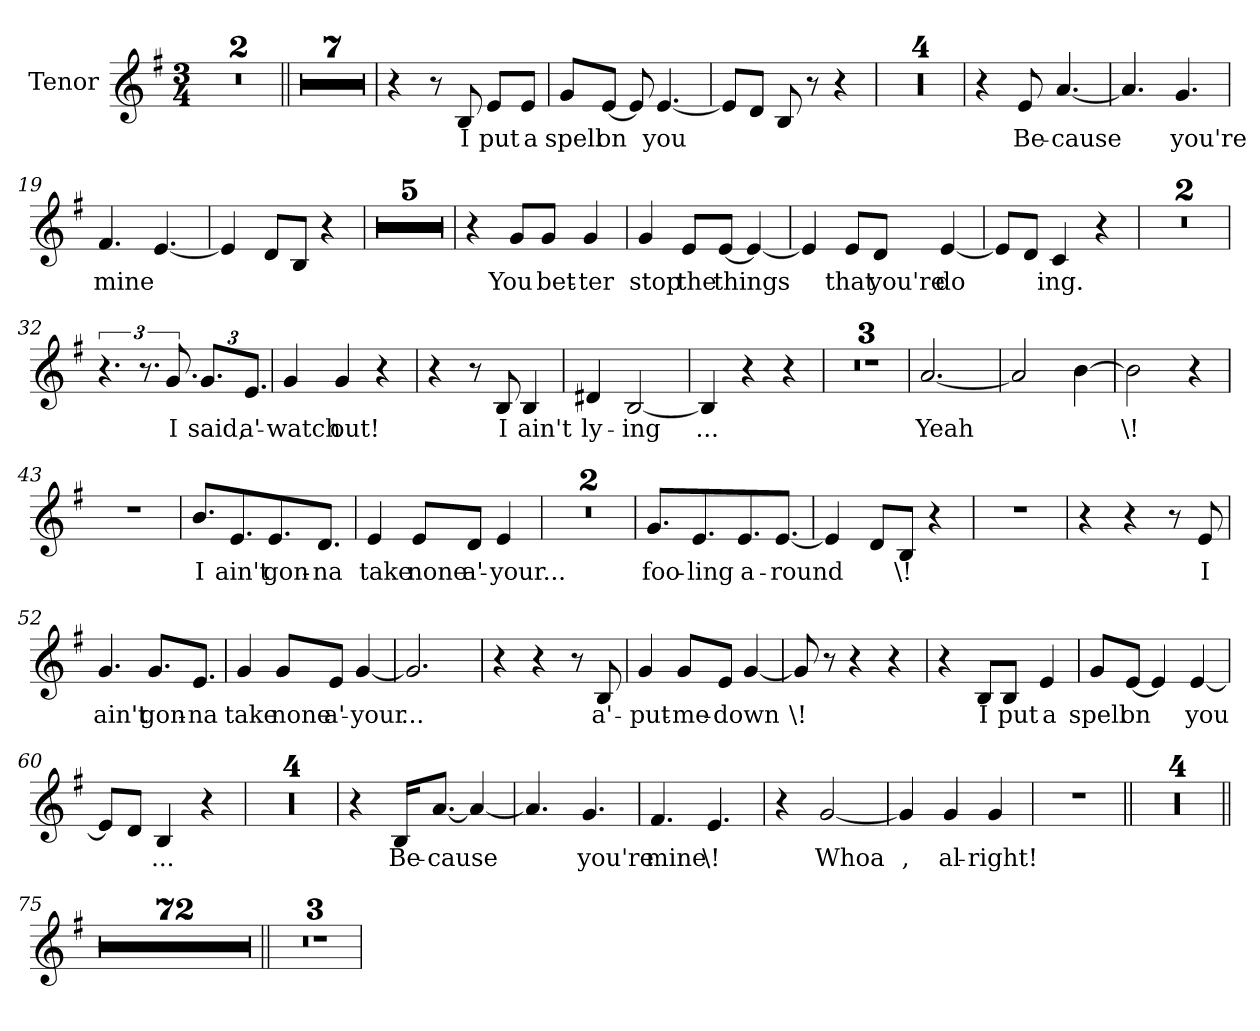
**kern	**text
*part1	*part1
*staff1	*staff1
*I"Tenor	*
*I'T	*
*clefG2	*
*k[f#]	*
*e:	*
*M3/4	*
=1	=1
2.r	.
=2	=2
2.r	.
=3||	=3||
2.r	.
=4	=4
2.r	.
=5	=5
2.r	.
=6	=6
2.r	.
!!LO:LB:g=z
=7	=7
2.r	.
=8	=8
2.r	.
=9	=9
2.r	.
=10	=10
4r	.
8r	.
!	!LO:LY:b
8B/	I
!	!LO:LY:b
8e/L	put
!	!LO:LY:b
8e/J	a
!!LO:LB:g=z
=11	=11
!	!LO:LY:b
8g/L	spell
!	!LO:LY:b
[8e/J	on
8e/]	.
!	!LO:LY:b
[4.e/	you
=12	=12
8e/L]	.
8d/J	.
!	!LO:LY:b
8B/	.
8r	.
4r	.
=13	=13
2.r	.
=14	=14
2.r	.
!!LO:LB:g=z
=15	=15
2.r	.
=16	=16
2.r	.
=17	=17
4r	.
!	!LO:LY:b
8e/	Be-
!	!LO:LY:b
[4.a/	-cause
=18	=18
4.a/]	.
!	!LO:LY:b
4.g/	you're
=19	=19
!	!LO:LY:b
4.f#/	mine
[4.e/	.
=20	=20
4e/]	.
8d/L	.
!	!LO:LY:b
8B/J	.
4r	.
!!LO:LB:g=z
=21	=21
2.r	.
=22	=22
2.r	.
!!LO:LB:g=z
=23	=23
2.r	.
=24	=24
2.r	.
=25	=25
2.r	.
=26	=26
4r	.
!	!LO:LY:b
8g/L	You
!	!LO:LY:b
8g/J	bet-
!	!LO:LY:b
4g/	-ter
!!LO:LB:g=z
=27	=27
!	!LO:LY:b
4g/	stop
!	!LO:LY:b
8e/L	the
!	!LO:LY:b
[8e/J	things
4e/_	.
=28	=28
4e/]	.
!	!LO:LY:b
8e/L	that
!	!LO:LY:b
8d/J	you're
!	!LO:LY:b
[4e/	do
=29	=29
8e/L]	.
8d/J	.
!	!LO:LY:b
4c/	ing.
4r	.
=30	=30
2.r	.
!!LO:LB:g=z
=31	=31
2.r	.
=32	=32
6.r	.
12.r	.
!	!LO:LY:b
12.g/	I
!	!LO:LY:b
12.g/L	said,
!	!LO:LY:b
12.e/J	a'-
=33	=33
!	!LO:LY:b
4g/	-watch
!	!LO:LY:b
4g/	out!
4r	.
=34	=34
4r	.
8r	.
!	!LO:LY:b
8B/	I
!	!LO:LY:b
4B/	ain't
!!LO:PB:g=z
=35	=35
!	!LO:LY:b
4d#X/	ly-
!	!LO:LY:b
[2B/	-ing
=36	=36
!	!LO:LY:b
4B/]	...
4r	.
4r	.
=37	=37
2.r	.
=38	=38
2.r	.
!!LO:LB:g=z
=39	=39
2.r	.
=40	=40
!	!LO:LY:b
[2.a/	Yeah
=41	=41
2a/]	.
[4b\	.
=42	=42
!	!LO:LY:b
2b\]	\!
4r	.
!!LO:LB:g=z
=43	=43
2.r	.
=44	=44
!	!LO:LY:b
8.b/L	I
!	!LO:LY:b
8.e/	ain't
!	!LO:LY:b
8.e/	gon-
!	!LO:LY:b
8.d/J	-na
=45	=45
!	!LO:LY:b
4e/	take
!	!LO:LY:b
8e/L	none
!	!LO:LY:b
8d/J	a'-
!	!LO:LY:b
4e/	-your...
=46	=46
2.r	.
!!LO:LB:g=z
=47	=47
2.r	.
=48	=48
!	!LO:LY:b
8.g/L	foo-
!	!LO:LY:b
8.e/	-ling
!	!LO:LY:b
8.e/	a-
!	!LO:LY:b
[8.e/J	-round
=49	=49
4e/]	.
8d/L	.
!	!LO:LY:b
8B/J	\!
4r	.
=50	=50
2.r	.
!!LO:LB:g=z
=51	=51
4r	.
4r	.
8r	.
!	!LO:LY:b
8e/	I
=52	=52
!	!LO:LY:b
4.g/	ain't
!	!LO:LY:b
8.g/L	gon-
!	!LO:LY:b
8.e/J	-na
=53	=53
!	!LO:LY:b
4g/	take
!	!LO:LY:b
8g/L	none
!	!LO:LY:b
8e/J	a'-
!	!LO:LY:b
[4g/	-your
=54	=54
!	!LO:LY:b
2.g/]	...
!!LO:LB:g=z
=55	=55
4r	.
4r	.
8r	.
!	!LO:LY:b
8B/	a'-
=56	=56
!	!LO:LY:b
4g/	-put-
!	!LO:LY:b
8g/L	-me-
!	!LO:LY:b
8e/J	-down
[4g/	.
=57	=57
!	!LO:LY:b
8g/]	\!
8r	.
4r	.
4r	.
=58	=58
4r	.
!	!LO:LY:b
8B/L	I
!	!LO:LY:b
8B/J	put
!	!LO:LY:b
4e/	a
!!LO:LB:g=z
=59	=59
!	!LO:LY:b
8g/L	spell
!	!LO:LY:b
[8e/J	on
4e/]	.
!	!LO:LY:b
[4e/	you
=60	=60
8e/L]	.
8d/J	.
!	!LO:LY:b
4B/	...
4r	.
=61	=61
2.r	.
=62	=62
2.r	.
!!LO:LB:g=z
=63	=63
2.r	.
=64	=64
2.r	.
=65	=65
4r	.
!	!LO:LY:b
16B/KL	Be-
!	!LO:LY:b
[8.a/J	-cause
4a/_	.
=66	=66
4.a/]	.
!	!LO:LY:b
4.g/	you're
!!LO:LB:g=z
=67	=67
!	!LO:LY:b
4.f#/	mine
!	!LO:LY:b
4.e/	\!
=68	=68
4r	.
!	!LO:LY:b
[2g/	Whoa
=69	=69
!	!LO:LY:b
4g/]	,
!	!LO:LY:b
4g/	al-
!	!LO:LY:b
4g/	-right!
=70	=70
2.r	.
!!LO:PB:g=z
=71||	=71||
2.r	.
=72	=72
2.r	.
=73	=73
2.r	.
=74	=74
2.r	.
!!LO:LB:g=z
=75||	=75||
2.r	.
=76	=76
2.r	.
=77	=77
2.r	.
=78	=78
2.r	.
=79	=79
2.r	.
=80	=80
2.r	.
=81	=81
2.r	.
=82	=82
2.r	.
=83	=83
2.r	.
=84	=84
2.r	.
=85	=85
2.r	.
=86	=86
2.r	.
=87	=87
2.r	.
=88	=88
2.r	.
=89	=89
2.r	.
=90	=90
2.r	.
!!LO:LB:g=z
=91	=91
2.r	.
=92	=92
2.r	.
=93	=93
2.r	.
=94	=94
2.r	.
=95	=95
2.r	.
=96	=96
2.r	.
=97	=97
2.r	.
=98	=98
2.r	.
=99	=99
2.r	.
=100	=100
2.r	.
=101	=101
2.r	.
=102	=102
2.r	.
=103	=103
2.r	.
=104	=104
2.r	.
=105	=105
2.r	.
=106	=106
2.r	.
!!LO:LB:g=z
=107	=107
2.r	.
=108	=108
2.r	.
=109	=109
2.r	.
=110	=110
2.r	.
=111	=111
2.r	.
=112	=112
2.r	.
=113	=113
2.r	.
=114	=114
2.r	.
=115	=115
2.r	.
=116	=116
2.r	.
=117	=117
2.r	.
=118	=118
2.r	.
=119	=119
2.r	.
=120	=120
2.r	.
=121	=121
2.r	.
=122	=122
2.r	.
!!LO:LB:g=z
=123	=123
2.r	.
=124	=124
2.r	.
=125	=125
2.r	.
=126	=126
2.r	.
=127	=127
2.r	.
=128	=128
2.r	.
=129	=129
2.r	.
=130	=130
2.r	.
=131	=131
2.r	.
=132	=132
2.r	.
=133	=133
2.r	.
=134	=134
2.r	.
=135	=135
2.r	.
=136	=136
2.r	.
=137	=137
2.r	.
=138	=138
2.r	.
!!LO:LB:g=z
=139	=139
2.r	.
=140	=140
2.r	.
=141	=141
2.r	.
=142	=142
2.r	.
=143	=143
2.r	.
=144	=144
2.r	.
=145	=145
2.r	.
=146	=146
2.r	.
!!LO:LB:g=z
=147||	=147||
2.r	.
=148	=148
2.r	.
=149	=149
2.r	.
=	=
*-	*-
